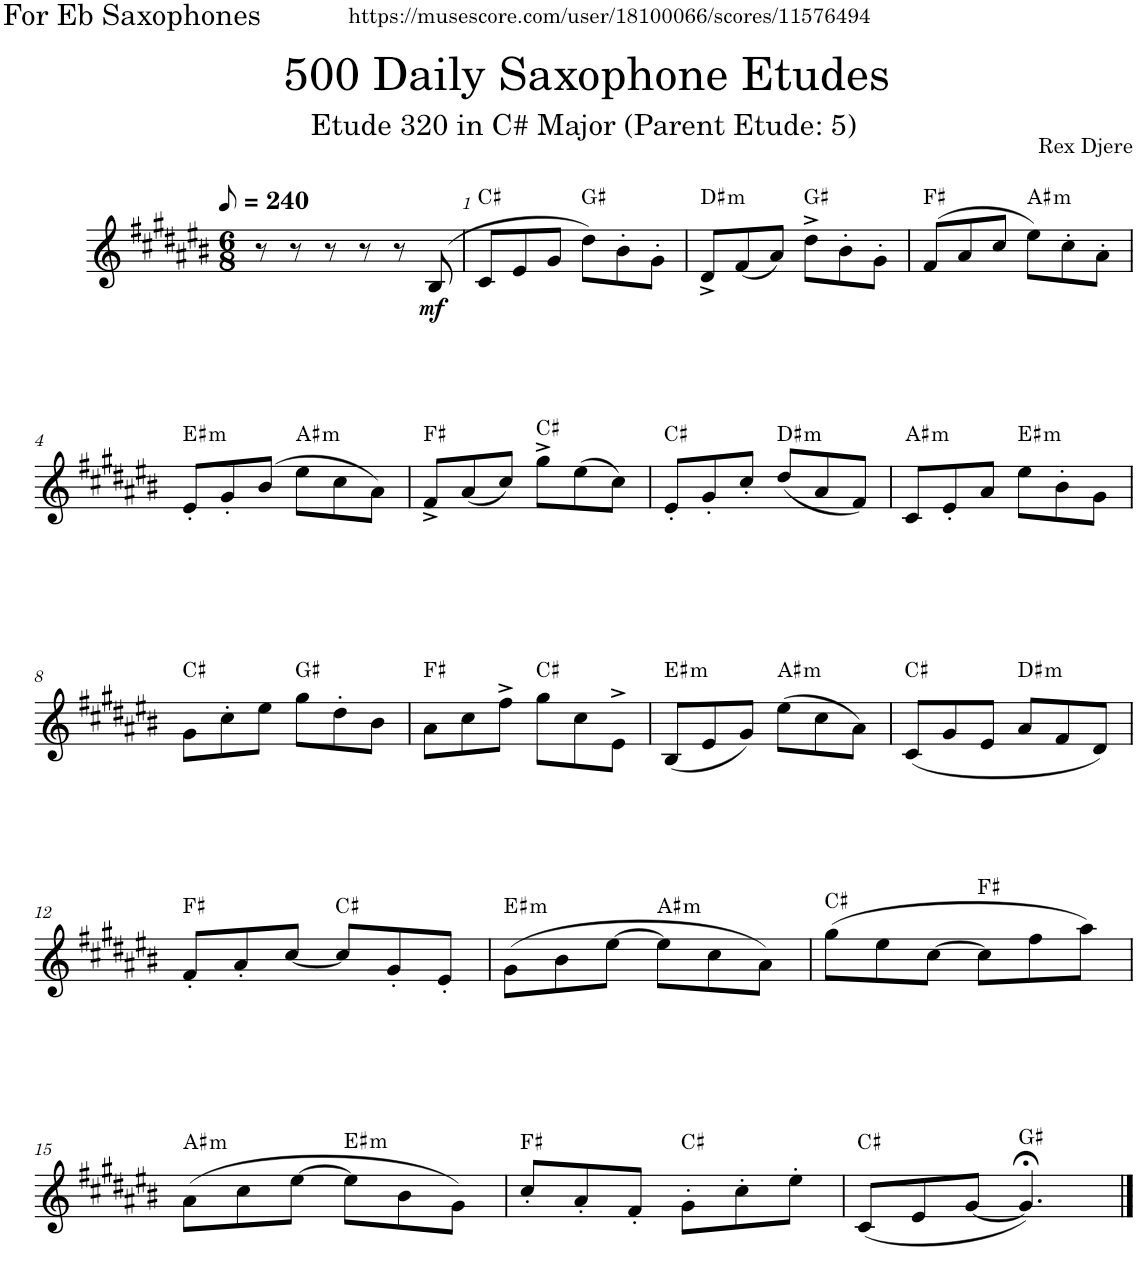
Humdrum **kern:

**kern	**dynam	**harte
*part1	*part1	*part1
*staff1	*staff1	*
*I"Alto Saxophone	*	*
*I'A. Sax.	*	*
*clefG2	*	*
*Trd5c9	*	*
*k[f#c#g#d#a#e#b#]	*	*
*M6/8	*	*
*MM120	*	*
=	=	=
8r	.	.
8r	.	.
8r	.	.
8r	.	.
8r	.	.
!	!LO:DY:b	!
(8B#/	mf	.
=1	=1	=1
8c#/L	.	C#:maj
8e#/	.	.
8g#/J	.	.
8dd#\L)	.	G#:maj
8b#'\	.	.
8g#'\J	.	.
=2	=2	=2
!	!	!LO:H:kt=m
8d#^/L	.	D#:min
(8f#/	.	.
8a#/J)	.	.
8dd#^\L	.	G#:maj
8b#'\	.	.
8g#'\J	.	.
=3	=3	=3
(8f#/L	.	F#:maj
8a#/	.	.
8cc#/J	.	.
!	!	!LO:H:kt=m
8ee#\L)	.	A#:min
8cc#'\	.	.
8a#'\J	.	.
!!LO:LB:g=z
=4	=4	=4
!	!	!LO:H:kt=m
8e#'/L	.	E#:min
8g#'/	.	.
(8b#/J	.	.
!	!	!LO:H:kt=m
8ee#\L	.	A#:min
8cc#\	.	.
8a#\J)	.	.
=5	=5	=5
8f#^/L	.	F#:maj
(8a#/	.	.
8cc#/J)	.	.
8gg#^\L	.	C#:maj
(8ee#\	.	.
8cc#\J)	.	.
=6	=6	=6
8e#'/L	.	C#:maj
8g#'/	.	.
8cc#'/J	.	.
!	!	!LO:H:kt=m
(8dd#/L	.	D#:min
8a#/	.	.
8f#/J)	.	.
=7	=7	=7
!	!	!LO:H:kt=m
8c#/L	.	A#:min
8e#'/	.	.
8a#/J	.	.
!	!	!LO:H:kt=m
8ee#\L	.	E#:min
8b#'\	.	.
8g#\J	.	.
!!LO:LB:g=z
=8	=8	=8
8g#\L	.	C#:maj
8cc#'\	.	.
8ee#\J	.	.
8gg#\L	.	G#:maj
8dd#'\	.	.
8b#\J	.	.
=9	=9	=9
8a#\L	.	F#:maj
8cc#\	.	.
8ff#^\J	.	.
8gg#\L	.	C#:maj
8cc#\	.	.
8e#^\J	.	.
=10	=10	=10
!	!	!LO:H:kt=m
(8B#/L	.	E#:min
8e#/	.	.
8g#/J)	.	.
!	!	!LO:H:kt=m
(8ee#\L	.	A#:min
8cc#\	.	.
8a#\J)	.	.
=11	=11	=11
(8c#/L	.	C#:maj
8g#/	.	.
8e#/J	.	.
!	!	!LO:H:kt=m
8a#/L	.	D#:min
8f#/	.	.
8d#/J)	.	.
!!LO:LB:g=z
=12	=12	=12
8f#'/L	.	F#:maj
8a#'/	.	.
[8cc#/J	.	.
8cc#/L]	.	C#:maj
8g#'/	.	.
8e#'/J	.	.
=13	=13	=13
!	!	!LO:H:kt=m
(8g#\L	.	E#:min
8b#\	.	.
[8ee#\J	.	.
!	!	!LO:H:kt=m
8ee#\L]	.	A#:min
8cc#\	.	.
8a#\J)	.	.
=14	=14	=14
(8gg#\L	.	C#:maj
8ee#\	.	.
[8cc#\J	.	.
8cc#\L]	.	F#:maj
8ff#\	.	.
8aa#\J)	.	.
!!LO:LB:g=z
=15	=15	=15
!	!	!LO:H:kt=m
(8a#\L	.	A#:min
8cc#\	.	.
[8ee#\J	.	.
!	!	!LO:H:kt=m
8ee#\L]	.	E#:min
8b#\	.	.
8g#\J)	.	.
=16	=16	=16
8cc#'/L	.	F#:maj
8a#'/	.	.
8f#'/J	.	.
8g#'\L	.	C#:maj
8cc#'\	.	.
8ee#'\J	.	.
=17	=17	=17
(8c#/L	.	C#:maj
8e#/	.	.
[8g#/J	.	.
4.g#;</])	.	G#:maj
==	==	==
*-	*-	*-
